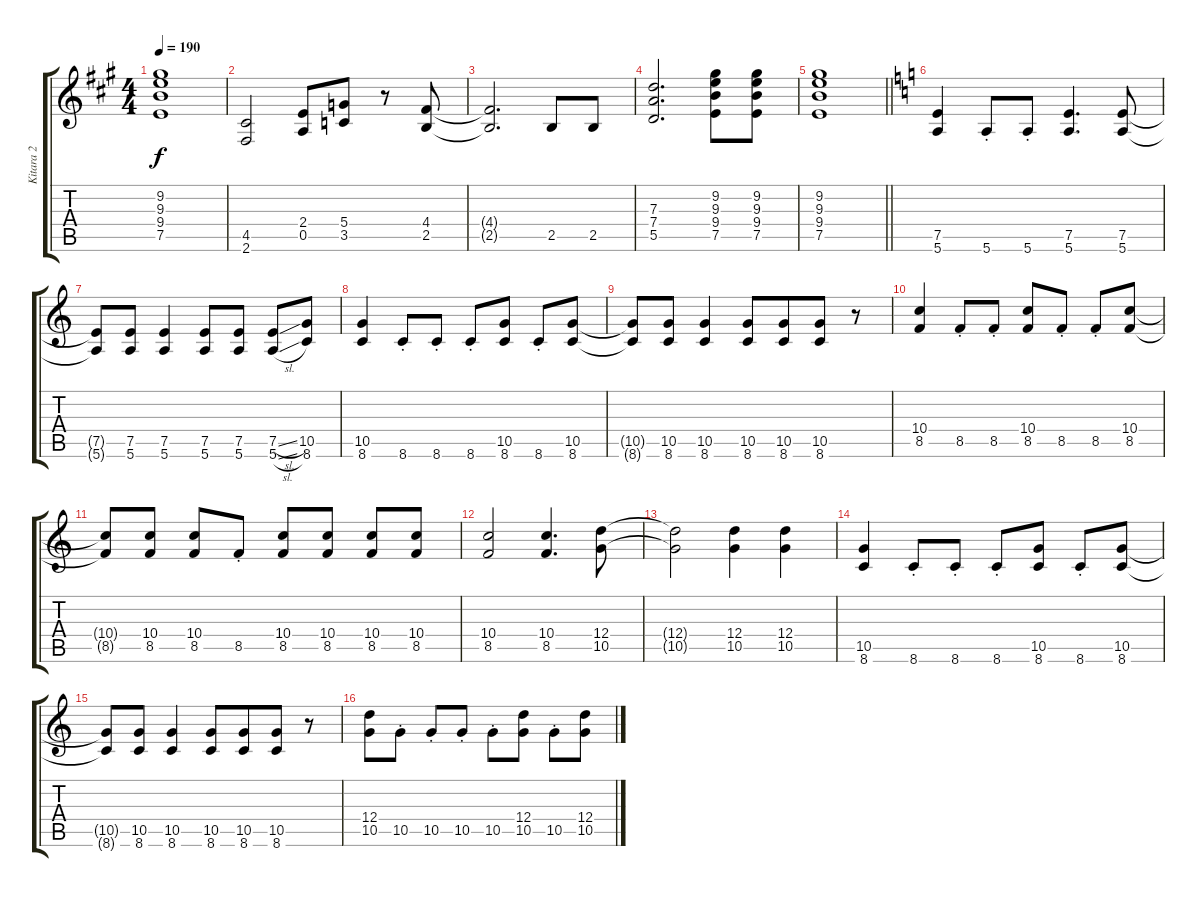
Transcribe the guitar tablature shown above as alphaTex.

\track ("Kitara 2" "Kitara 2") {instrument distortionguitar}
\staff {score tabs}
\tuning (E4 B3 G3 D3 A2 E2) {hide}
\ts (4 4)
\tempo 190
\clef g2
\ks a
(9.2 9.3 9.4 7.5).1{dy f} |
(4.5 2.6).2 (2.4 0.5).8 (5.4 3.5).8 r.8 (4.4 2.5).8 |
(4.4{t} 2.5{t}).2{d} 2.5.8 2.5.8 |
(7.3 7.4 5.5).2{d} (9.2 9.3 9.4 7.5).8 (9.2 9.3 9.4 7.5).8 |
\barLineRight lightlight
(9.2 9.3 9.4 7.5).1 |
\ks c
(7.5 5.6).4 5.6{st}.8 5.6{st}.8 (7.5 5.6).4{d} (7.5 5.6).8 |
(7.5{t} 5.6{t}).8 (7.5 5.6).8 (7.5 5.6).4 (7.5 5.6).8 (7.5 5.6).8 (7.5{sl} 5.6{sl}).8 (10.5 8.6).8 |
(10.5 8.6).4 8.6{st}.8 8.6{st}.8 8.6{st}.8 (10.5 8.6).8 8.6{st}.8 (10.5 8.6).8 |
(10.5{t} 8.6{t}).8 (10.5 8.6).8 (10.5 8.6).4 (10.5 8.6).8 (10.5 8.6).8{beam merge} (10.5 8.6).8 r.8 |
(10.4 8.5).4 8.5{st}.8 8.5{st}.8 (10.4 8.5).8 8.5{st}.8 8.5{st}.8 (10.4 8.5).8 |
(10.4{t} 8.5{t}).8 (10.4 8.5).8 (10.4 8.5).8 8.5{st}.8 (10.4 8.5).8 (10.4 8.5).8 (10.4 8.5).8 (10.4 8.5).8 |
(10.4 8.5).2 (10.4 8.5).4{d} (12.4 10.5).8 |
(12.4{t} 10.5{t}).2 (12.4 10.5).4 (12.4 10.5).4 |
(10.5 8.6).4 8.6{st}.8 8.6{st}.8 8.6{st}.8 (10.5 8.6).8 8.6{st}.8 (10.5 8.6).8 |
(10.5{t} 8.6{t}).8 (10.5 8.6).8 (10.5 8.6).4 (10.5 8.6).8 (10.5 8.6).8{beam merge} (10.5 8.6).8 r.8 |
(12.4 10.5).8 10.5{st}.8 10.5{st}.8 10.5{st}.8 10.5{st}.8 (12.4 10.5).8 10.5{st}.8 (12.4 10.5).8
